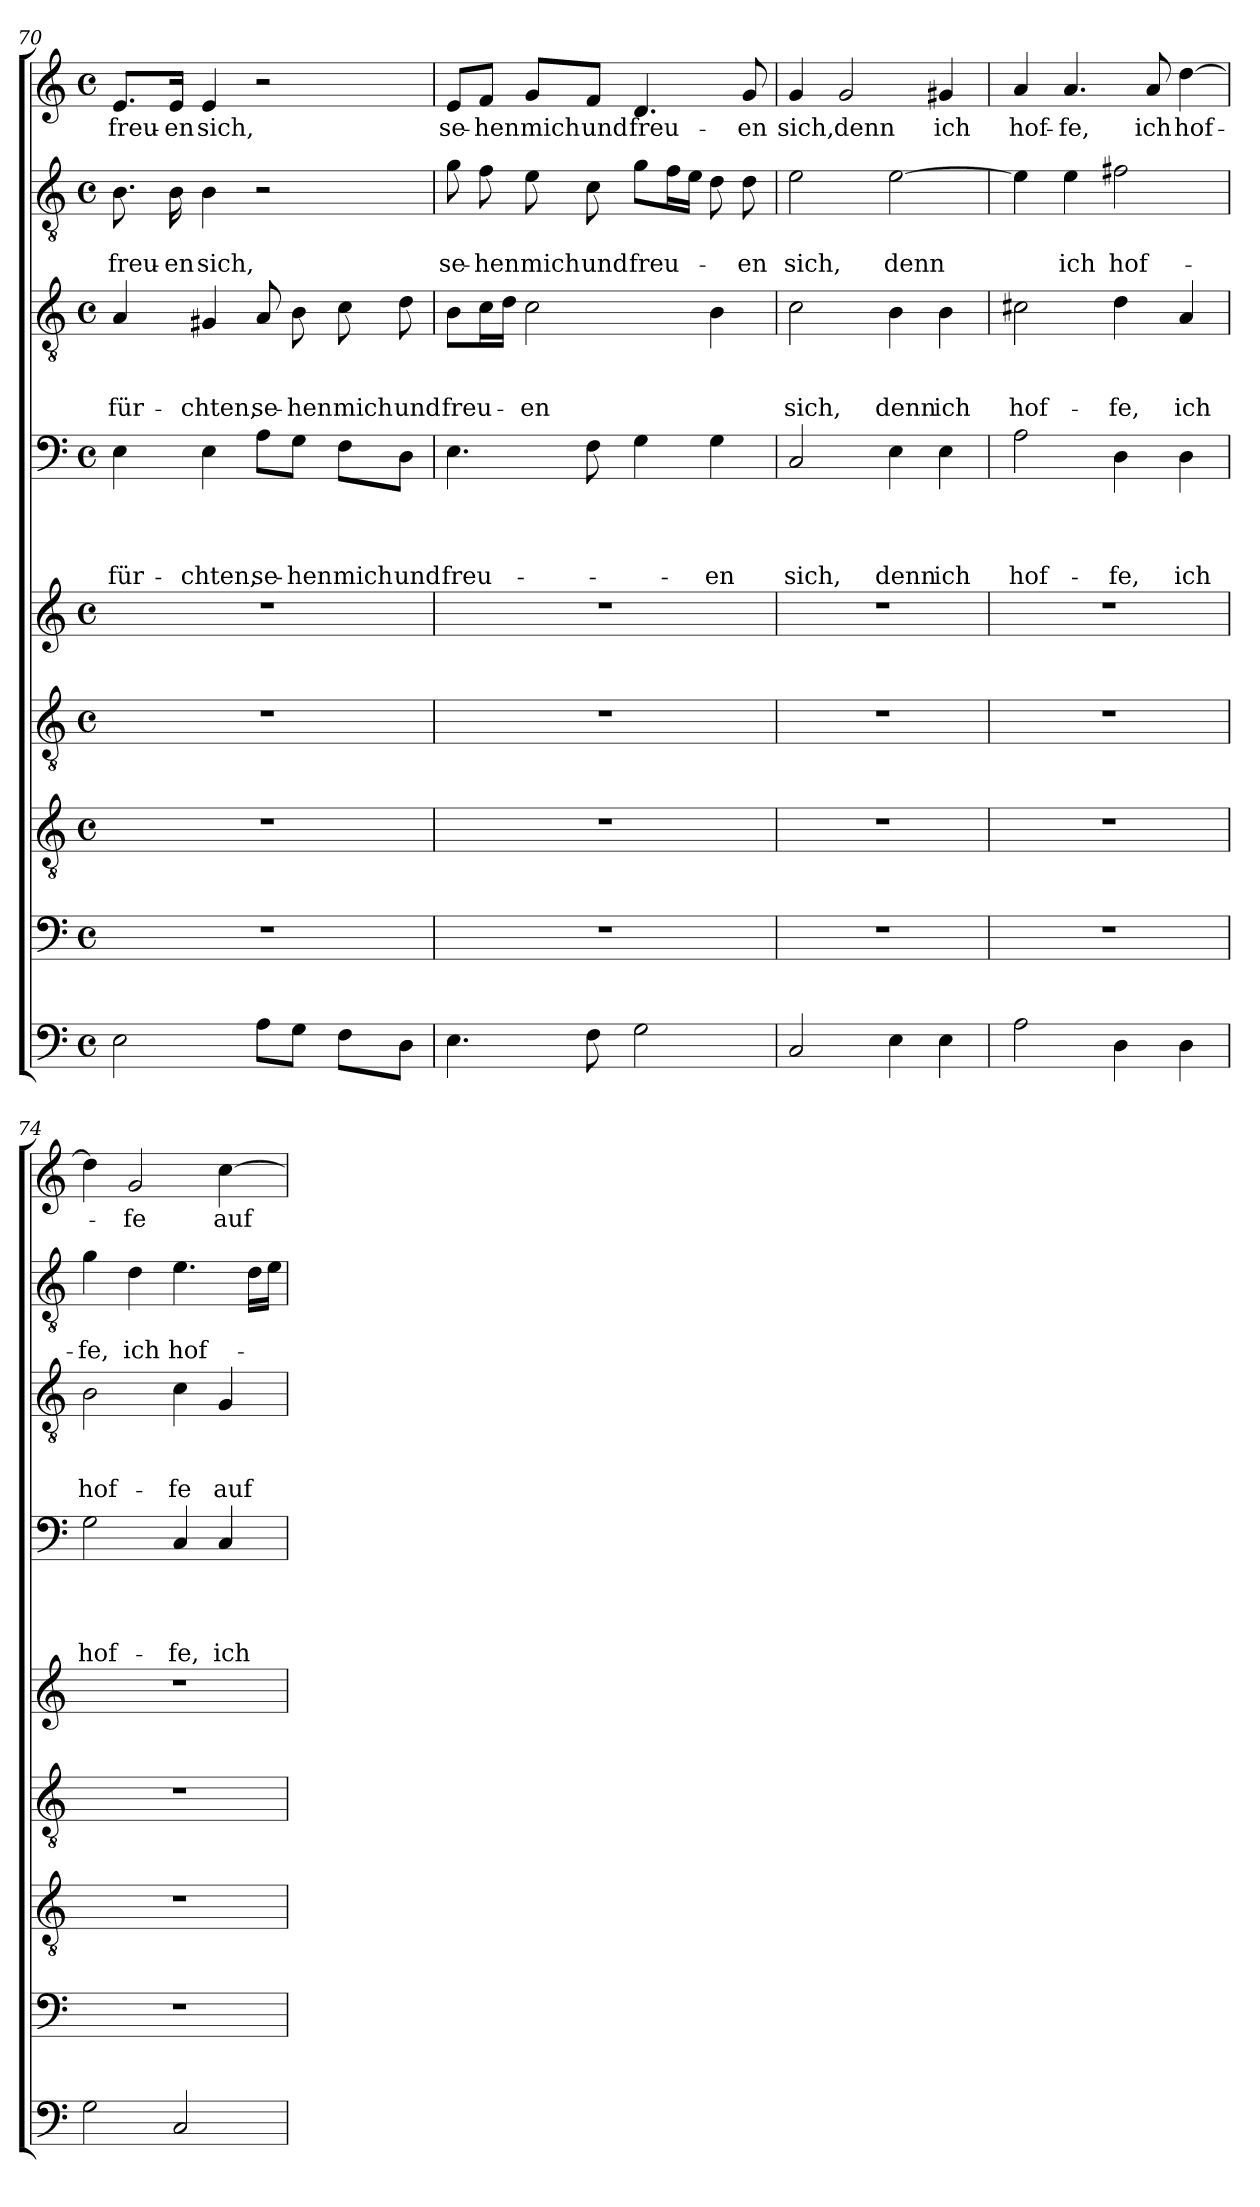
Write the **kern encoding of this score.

**kern	**kern	**kern	**kern	**kern	**kern	**text	**text	**text	**text	**kern	**text	**text	**text	**kern	**text	**text	**kern	**text
*part9	*part8	*part7	*part6	*part5	*part4	*part4	*part4	*part4	*part4	*part3	*part3	*part3	*part3	*part2	*part2	*part2	*part1	*part1
*staff9	*staff8	*staff7	*staff6	*staff5	*staff4	*staff4	*staff4	*staff4	*staff4	*staff3	*staff3	*staff3	*staff3	*staff2	*staff2	*staff2	*staff1	*staff1
*clefF4	*clefF4	*clefGv2	*clefGv2	*clefG2	*clefF4	*	*	*	*	*clefGv2	*	*	*	*clefGv2	*	*	*clefG2	*
*k[]	*k[]	*k[]	*k[]	*k[]	*k[]	*	*	*	*	*k[]	*	*	*	*k[]	*	*	*k[]	*
*C:	*C:	*C:	*C:	*C:	*C:	*	*	*	*	*C:	*	*	*	*C:	*	*	*C:	*
*M4/4	*M4/4	*M4/4	*M4/4	*M4/4	*M4/4	*	*	*	*	*M4/4	*	*	*	*M4/4	*	*	*M4/4	*
*met(c)	*met(c)	*met(c)	*met(c)	*met(c)	*met(c)	*	*	*	*	*met(c)	*	*	*	*met(c)	*	*	*met(c)	*
=70	=70	=70	=70	=70	=70	=70	=70	=70	=70	=70	=70	=70	=70	=70	=70	=70	=70	=70
!	!	!	!	!	!	!	!	!	!LO:LY:b	!	!	!	!LO:LY:b	!	!	!LO:LY:b	!	!LO:LY:b
2E\	1r	1r	1r	1r	4E\	.	.	.	für-	4A/	.	.	für-	8.B\	.	freu-	8.e/L	freu-
!	!	!	!	!	!	!	!	!	!	!	!	!	!	!	!	!LO:LY:b	!	!LO:LY:b
.	.	.	.	.	.	.	.	.	.	.	.	.	.	16B\	.	-en	16e/Jk	-en
!	!	!	!	!	!	!	!	!	!LO:LY:b	!	!	!	!LO:LY:b	!	!	!LO:LY:b	!	!LO:LY:b
.	.	.	.	.	4E\	.	.	.	-chten,	4G#X/	.	.	-chten,	4B\	.	sich,	4e/	sich,
!	!	!	!	!	!	!	!	!	!LO:LY:b	!	!	!	!LO:LY:b	!	!	!	!	!
8A\L	.	.	.	.	8A\L	.	.	.	se-	8A/	.	.	se-	2r	.	.	2r	.
!	!	!	!	!	!	!	!	!	!LO:LY:b	!	!	!	!LO:LY:b	!	!	!	!	!
8G\J	.	.	.	.	8G\J	.	.	.	-hen	8B\	.	.	-hen	.	.	.	.	.
!	!	!	!	!	!	!	!	!	!LO:LY:b	!	!	!	!LO:LY:b	!	!	!	!	!
8F\L	.	.	.	.	8F\L	.	.	.	mich	8c\	.	.	mich	.	.	.	.	.
!	!	!	!	!	!	!	!	!	!LO:LY:b	!	!	!	!LO:LY:b	!	!	!	!	!
8D\J	.	.	.	.	8D\J	.	.	.	und	8d\	.	.	und	.	.	.	.	.
=71	=71	=71	=71	=71	=71	=71	=71	=71	=71	=71	=71	=71	=71	=71	=71	=71	=71	=71
!	!	!	!	!	!	!	!	!	!LO:LY:b	!	!	!	!LO:LY:b	!	!	!LO:LY:b	!	!LO:LY:b
4.E\	1r	1r	1r	1r	4.E\	.	.	.	freu-	8B\L	.	.	freu-	8g\	.	se-	8e/L	se-
!	!	!	!	!	!	!	!	!	!	!	!	!	!	!	!	!LO:LY:b	!	!LO:LY:b
.	.	.	.	.	.	.	.	.	.	16c\L	.	.	.	8f\	.	-hen	8f/J	-hen
.	.	.	.	.	.	.	.	.	.	16d\JJ	.	.	.	.	.	.	.	.
!	!	!	!	!	!	!	!	!	!	!	!	!	!LO:LY:b	!	!	!LO:LY:b	!	!LO:LY:b
.	.	.	.	.	.	.	.	.	.	2c\	.	.	-en	8e\	.	mich	8g/L	mich
!	!	!	!	!	!	!	!	!	!	!	!	!	!	!	!	!LO:LY:b	!	!LO:LY:b
8F\	.	.	.	.	8F\	.	.	.	.	.	.	.	.	8c\	.	und	8f/J	und
!	!	!	!	!	!	!	!	!	!	!	!	!	!	!	!	!LO:LY:b	!	!LO:LY:b
2G\	.	.	.	.	4G\	.	.	.	.	.	.	.	.	8g\L	.	freu-	4.d/	freu-
.	.	.	.	.	.	.	.	.	.	.	.	.	.	16f\L	.	.	.	.
.	.	.	.	.	.	.	.	.	.	.	.	.	.	16e\JJ	.	.	.	.
!	!	!	!	!	!	!	!	!	!LO:LY:b	!	!	!	!	!	!	!	!	!
.	.	.	.	.	4G\	.	.	.	-en	4B\	.	.	.	8d\	.	.	.	.
!	!	!	!	!	!	!	!	!	!	!	!	!	!	!	!	!LO:LY:b	!	!LO:LY:b
.	.	.	.	.	.	.	.	.	.	.	.	.	.	8d\	.	-en	8g/	-en
!!LO:PB:g=z
=72	=72	=72	=72	=72	=72	=72	=72	=72	=72	=72	=72	=72	=72	=72	=72	=72	=72	=72
!	!	!	!	!	!	!	!	!	!LO:LY:b	!	!	!	!LO:LY:b	!	!	!LO:LY:b	!	!LO:LY:b
2C/	1r	1r	1r	1r	2C/	.	.	.	sich,	2c\	.	.	sich,	2e\	.	sich,	4g/	sich,
!	!	!	!	!	!	!	!	!	!	!	!	!	!	!	!	!	!	!LO:LY:b
.	.	.	.	.	.	.	.	.	.	.	.	.	.	.	.	.	2g/	denn
!	!	!	!	!	!	!	!	!	!LO:LY:b	!	!	!	!LO:LY:b	!	!	!LO:LY:b	!	!
4E\	.	.	.	.	4E\	.	.	.	denn	4B\	.	.	denn	[2e\	.	denn	.	.
!	!	!	!	!	!	!	!	!	!LO:LY:b	!	!	!	!LO:LY:b	!	!	!	!	!LO:LY:b
4E\	.	.	.	.	4E\	.	.	.	ich	4B\	.	.	ich	.	.	.	4g#X/	ich
=73	=73	=73	=73	=73	=73	=73	=73	=73	=73	=73	=73	=73	=73	=73	=73	=73	=73	=73
!	!	!	!	!	!	!	!	!	!LO:LY:b	!	!	!	!LO:LY:b	!	!	!	!	!LO:LY:b
2A\	1r	1r	1r	1r	2A\	.	.	.	hof-	2c#X\	.	.	hof-	4e\]	.	.	4a/	hof-
!	!	!	!	!	!	!	!	!	!	!	!	!	!	!	!	!LO:LY:b	!	!LO:LY:b
.	.	.	.	.	.	.	.	.	.	.	.	.	.	4e\	.	ich	4.a/	-fe,
!	!	!	!	!	!	!	!	!	!LO:LY:b	!	!	!	!LO:LY:b	!	!	!LO:LY:b	!	!
4D\	.	.	.	.	4D\	.	.	.	-fe,	4d\	.	.	-fe,	2f#X\	.	hof-	.	.
!	!	!	!	!	!	!	!	!	!	!	!	!	!	!	!	!	!	!LO:LY:b
.	.	.	.	.	.	.	.	.	.	.	.	.	.	.	.	.	8a/	ich
!	!	!	!	!	!	!	!	!	!LO:LY:b	!	!	!	!LO:LY:b	!	!	!	!	!LO:LY:b
4D\	.	.	.	.	4D\	.	.	.	ich	4A/	.	.	ich	.	.	.	[4dd\	hof-
=74	=74	=74	=74	=74	=74	=74	=74	=74	=74	=74	=74	=74	=74	=74	=74	=74	=74	=74
!	!	!	!	!	!	!	!	!	!LO:LY:b	!	!	!	!LO:LY:b	!	!	!LO:LY:b	!	!
2G\	1r	1r	1r	1r	2G\	.	.	.	hof-	2B\	.	.	hof-	4g\	.	-fe,	4dd\]	.
!	!	!	!	!	!	!	!	!	!	!	!	!	!	!	!	!LO:LY:b	!	!LO:LY:b
.	.	.	.	.	.	.	.	.	.	.	.	.	.	4d\	.	ich	2g/	-fe
!	!	!	!	!	!	!	!	!	!LO:LY:b	!	!	!	!LO:LY:b	!	!	!LO:LY:b	!	!
2C/	.	.	.	.	4C/	.	.	.	-fe,	4c\	.	.	-fe	4.e\	.	hof-	.	.
!	!	!	!	!	!	!	!	!	!LO:LY:b	!	!	!	!LO:LY:b	!	!	!	!	!LO:LY:b
.	.	.	.	.	4C/	.	.	.	ich	4G/	.	.	auf	.	.	.	[4cc\	auf
.	.	.	.	.	.	.	.	.	.	.	.	.	.	16d\LL	.	.	.	.
.	.	.	.	.	.	.	.	.	.	.	.	.	.	16e\JJ	.	.	.	.
=	=	=	=	=	=	=	=	=	=	=	=	=	=	=	=	=	=	=
*-	*-	*-	*-	*-	*-	*-	*-	*-	*-	*-	*-	*-	*-	*-	*-	*-	*-	*-
